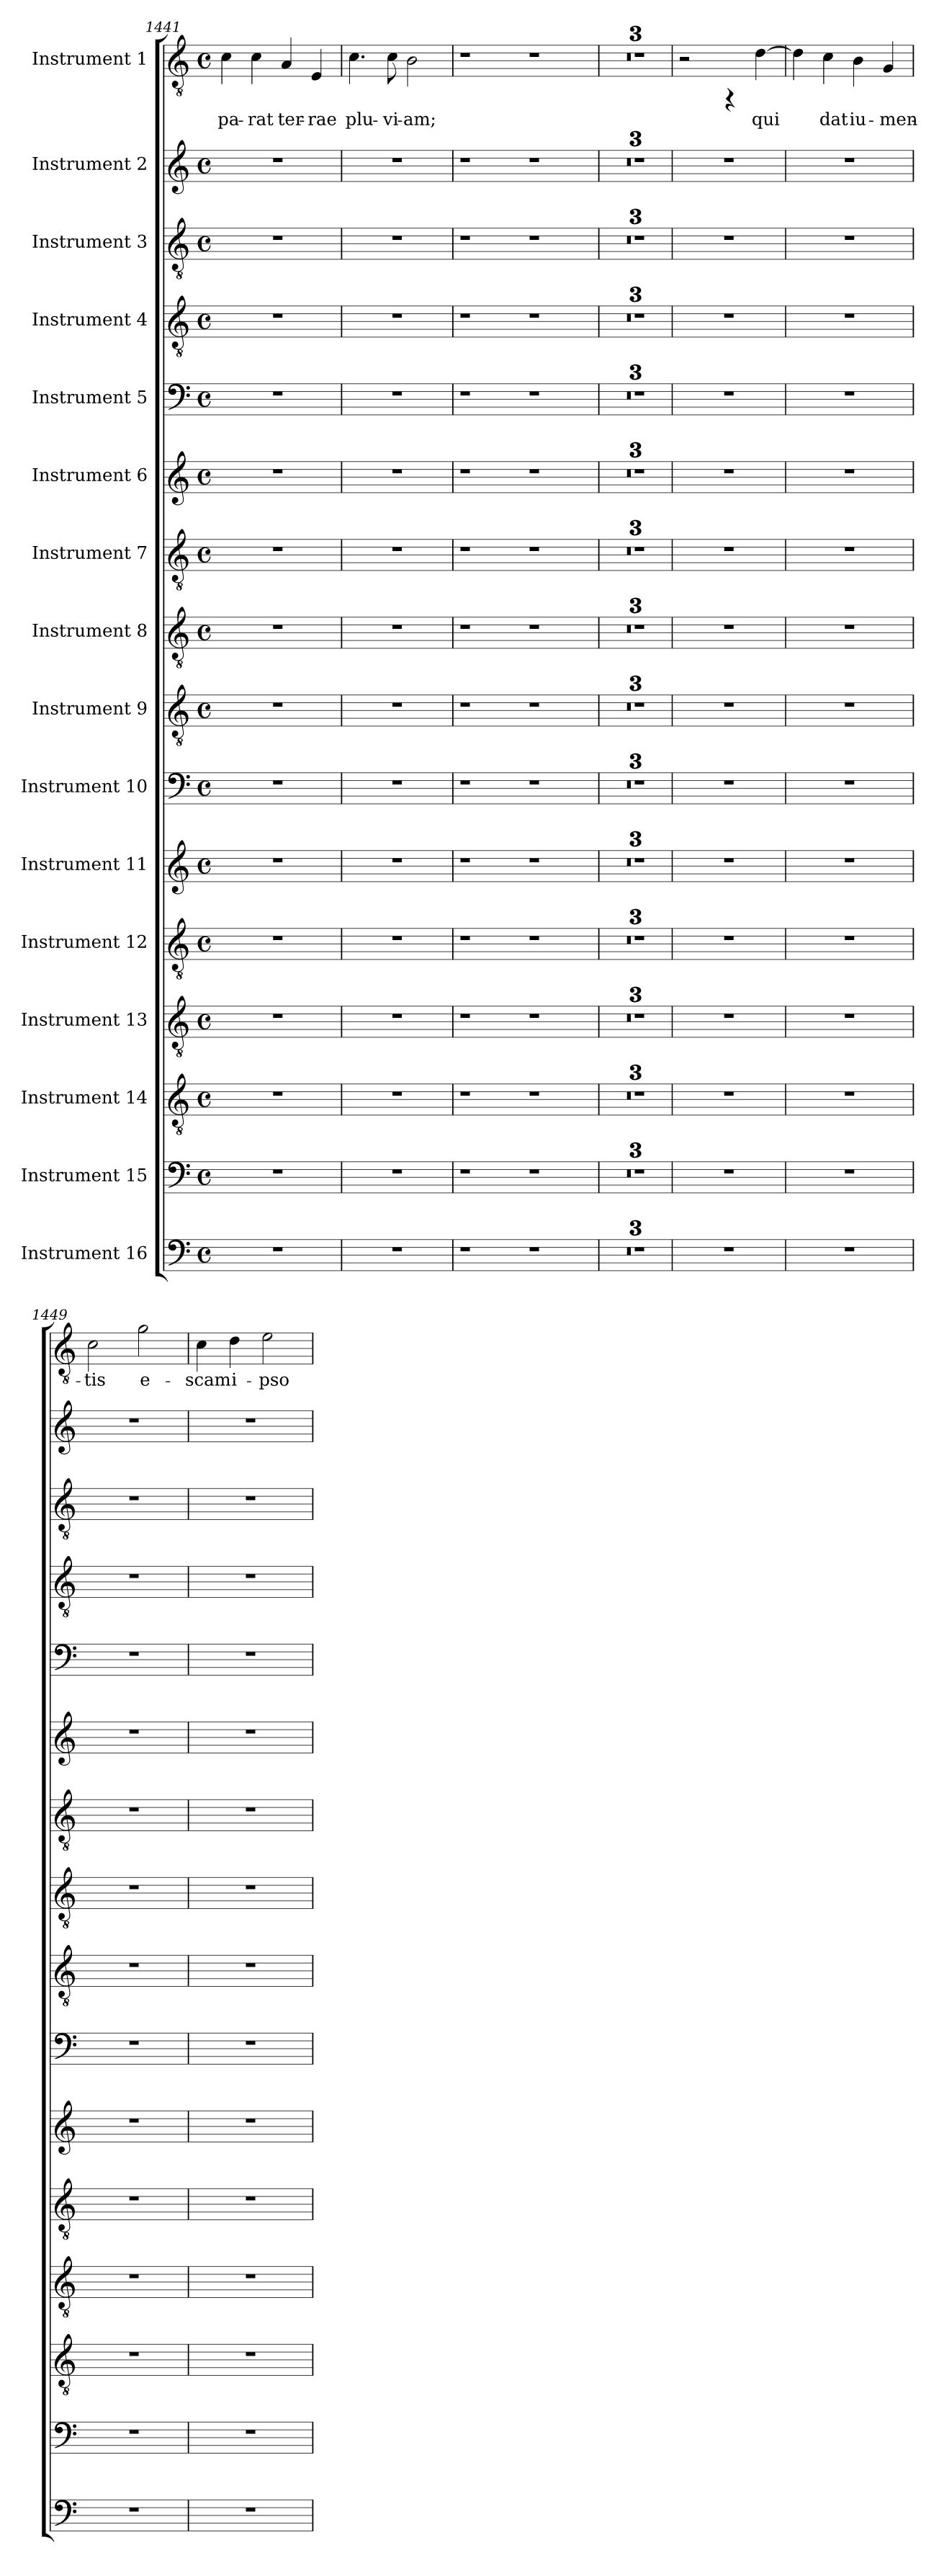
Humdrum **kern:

**kern	**kern	**kern	**kern	**kern	**kern	**kern	**kern	**kern	**kern	**kern	**kern	**kern	**kern	**kern	**kern	**text
*part16	*part15	*part14	*part13	*part12	*part11	*part10	*part9	*part8	*part7	*part6	*part5	*part4	*part3	*part2	*part1	*part1
*staff16	*staff15	*staff14	*staff13	*staff12	*staff11	*staff10	*staff9	*staff8	*staff7	*staff6	*staff5	*staff4	*staff3	*staff2	*staff1	*staff1
*I"Instrument 16	*I"Instrument 15	*I"Instrument 14	*I"Instrument 13	*I"Instrument 12	*I"Instrument 11	*I"Instrument 10	*I"Instrument 9	*I"Instrument 8	*I"Instrument 7	*I"Instrument 6	*I"Instrument 5	*I"Instrument 4	*I"Instrument 3	*I"Instrument 2	*I"Instrument 1	*
!!LO:LB:g=z
*clefF4	*clefF4	*clefGv2	*clefGv2	*clefGv2	*clefG2	*clefF4	*clefGv2	*clefGv2	*clefGv2	*clefG2	*clefF4	*clefGv2	*clefGv2	*clefG2	*clefGv2	*
*k[]	*k[]	*k[]	*k[]	*k[]	*k[]	*k[]	*k[]	*k[]	*k[]	*k[]	*k[]	*k[]	*k[]	*k[]	*k[]	*
*C:	*C:	*C:	*C:	*C:	*C:	*C:	*C:	*C:	*C:	*C:	*C:	*C:	*C:	*C:	*C:	*
*M4/4	*M4/4	*M4/4	*M4/4	*M4/4	*M4/4	*M4/4	*M4/4	*M4/4	*M4/4	*M4/4	*M4/4	*M4/4	*M4/4	*M4/4	*M4/4	*
*met(c)	*met(c)	*met(c)	*met(c)	*met(c)	*met(c)	*met(c)	*met(c)	*met(c)	*met(c)	*met(c)	*met(c)	*met(c)	*met(c)	*met(c)	*met(c)	*
=1441	=1441	=1441	=1441	=1441	=1441	=1441	=1441	=1441	=1441	=1441	=1441	=1441	=1441	=1441	=1441	=1441
!	!	!	!	!	!	!	!	!	!	!	!	!	!	!	!	!LO:LY:b:cj
1r	1r	1r	1r	1r	1r	1r	1r	1r	1r	1r	1r	1r	1r	1r	4c\	pa-
!	!	!	!	!	!	!	!	!	!	!	!	!	!	!	!	!LO:LY:b:cj
.	.	.	.	.	.	.	.	.	.	.	.	.	.	.	4c\	-rat
!	!	!	!	!	!	!	!	!	!	!	!	!	!	!	!	!LO:LY:b:cj
.	.	.	.	.	.	.	.	.	.	.	.	.	.	.	4A/	ter-
!	!	!	!	!	!	!	!	!	!	!	!	!	!	!	!	!LO:LY:b:cj
.	.	.	.	.	.	.	.	.	.	.	.	.	.	.	4E/	-rae
=1442	=1442	=1442	=1442	=1442	=1442	=1442	=1442	=1442	=1442	=1442	=1442	=1442	=1442	=1442	=1442	=1442
!	!	!	!	!	!	!	!	!	!	!	!	!	!	!	!	!LO:LY:b:cj
1r	1r	1r	1r	1r	1r	1r	1r	1r	1r	1r	1r	1r	1r	1r	4.c\	plu-
!	!	!	!	!	!	!	!	!	!	!	!	!	!	!	!	!LO:LY:b:cj
.	.	.	.	.	.	.	.	.	.	.	.	.	.	.	8c\	-vi-
!	!	!	!	!	!	!	!	!	!	!	!	!	!	!	!	!LO:LY:b:cj
.	.	.	.	.	.	.	.	.	.	.	.	.	.	.	2B\	-am;
=1443	=1443	=1443	=1443	=1443	=1443	=1443	=1443	=1443	=1443	=1443	=1443	=1443	=1443	=1443	=1443	=1443
1r	1r	1r	1r	1r	1r	1r	1r	1r	1r	1r	1r	1r	1r	1r	1r	.
1r	1r	1r	1r	1r	1r	1r	1r	1r	1r	1r	1r	1r	1r	1r	1r	.
=1444	=1444	=1444	=1444	=1444	=1444	=1444	=1444	=1444	=1444	=1444	=1444	=1444	=1444	=1444	=1444	=1444
1r	1r	1r	1r	1r	1r	1r	1r	1r	1r	1r	1r	1r	1r	1r	1r	.
=1445	=1445	=1445	=1445	=1445	=1445	=1445	=1445	=1445	=1445	=1445	=1445	=1445	=1445	=1445	=1445	=1445
1r	1r	1r	1r	1r	1r	1r	1r	1r	1r	1r	1r	1r	1r	1r	1r	.
=1446	=1446	=1446	=1446	=1446	=1446	=1446	=1446	=1446	=1446	=1446	=1446	=1446	=1446	=1446	=1446	=1446
1r	1r	1r	1r	1r	1r	1r	1r	1r	1r	1r	1r	1r	1r	1r	1r	.
=1447	=1447	=1447	=1447	=1447	=1447	=1447	=1447	=1447	=1447	=1447	=1447	=1447	=1447	=1447	=1447	=1447
1r	1r	1r	1r	1r	1r	1r	1r	1r	1r	1r	1r	1r	1r	1r	2r	.
.	.	.	.	.	.	.	.	.	.	.	.	.	.	.	4rFF	.
!	!	!	!	!	!	!	!	!	!	!	!	!	!	!	!	!LO:LY:b:cj
.	.	.	.	.	.	.	.	.	.	.	.	.	.	.	[>4d\	qui
=1448	=1448	=1448	=1448	=1448	=1448	=1448	=1448	=1448	=1448	=1448	=1448	=1448	=1448	=1448	=1448	=1448
!	!	!	!	!	!	!	!	!	!	!	!	!	!	!	!	!LO:LY:b:cj
1r	1r	1r	1r	1r	1r	1r	1r	1r	1r	1r	1r	1r	1r	1r	4d\]	.
!	!	!	!	!	!	!	!	!	!	!	!	!	!	!	!	!LO:LY:b:cj
.	.	.	.	.	.	.	.	.	.	.	.	.	.	.	4c\	dat
!	!	!	!	!	!	!	!	!	!	!	!	!	!	!	!	!LO:LY:b:cj
.	.	.	.	.	.	.	.	.	.	.	.	.	.	.	4B\	iu-
!	!	!	!	!	!	!	!	!	!	!	!	!	!	!	!	!LO:LY:b:cj
.	.	.	.	.	.	.	.	.	.	.	.	.	.	.	4G/	-men-
=1449	=1449	=1449	=1449	=1449	=1449	=1449	=1449	=1449	=1449	=1449	=1449	=1449	=1449	=1449	=1449	=1449
!	!	!	!	!	!	!	!	!	!	!	!	!	!	!	!	!LO:LY:b:cj
1r	1r	1r	1r	1r	1r	1r	1r	1r	1r	1r	1r	1r	1r	1r	2c\	-tis
!	!	!	!	!	!	!	!	!	!	!	!	!	!	!	!	!LO:LY:b:cj
.	.	.	.	.	.	.	.	.	.	.	.	.	.	.	2g\	e-
=1450	=1450	=1450	=1450	=1450	=1450	=1450	=1450	=1450	=1450	=1450	=1450	=1450	=1450	=1450	=1450	=1450
!	!	!	!	!	!	!	!	!	!	!	!	!	!	!	!	!LO:LY:b:cj
1r	1r	1r	1r	1r	1r	1r	1r	1r	1r	1r	1r	1r	1r	1r	4c\	-scam
!	!	!	!	!	!	!	!	!	!	!	!	!	!	!	!	!LO:LY:b:cj
.	.	.	.	.	.	.	.	.	.	.	.	.	.	.	4d\	i-
!	!	!	!	!	!	!	!	!	!	!	!	!	!	!	!	!LO:LY:b:cj
.	.	.	.	.	.	.	.	.	.	.	.	.	.	.	2e\	-pso-
=	=	=	=	=	=	=	=	=	=	=	=	=	=	=	=	=
*-	*-	*-	*-	*-	*-	*-	*-	*-	*-	*-	*-	*-	*-	*-	*-	*-
